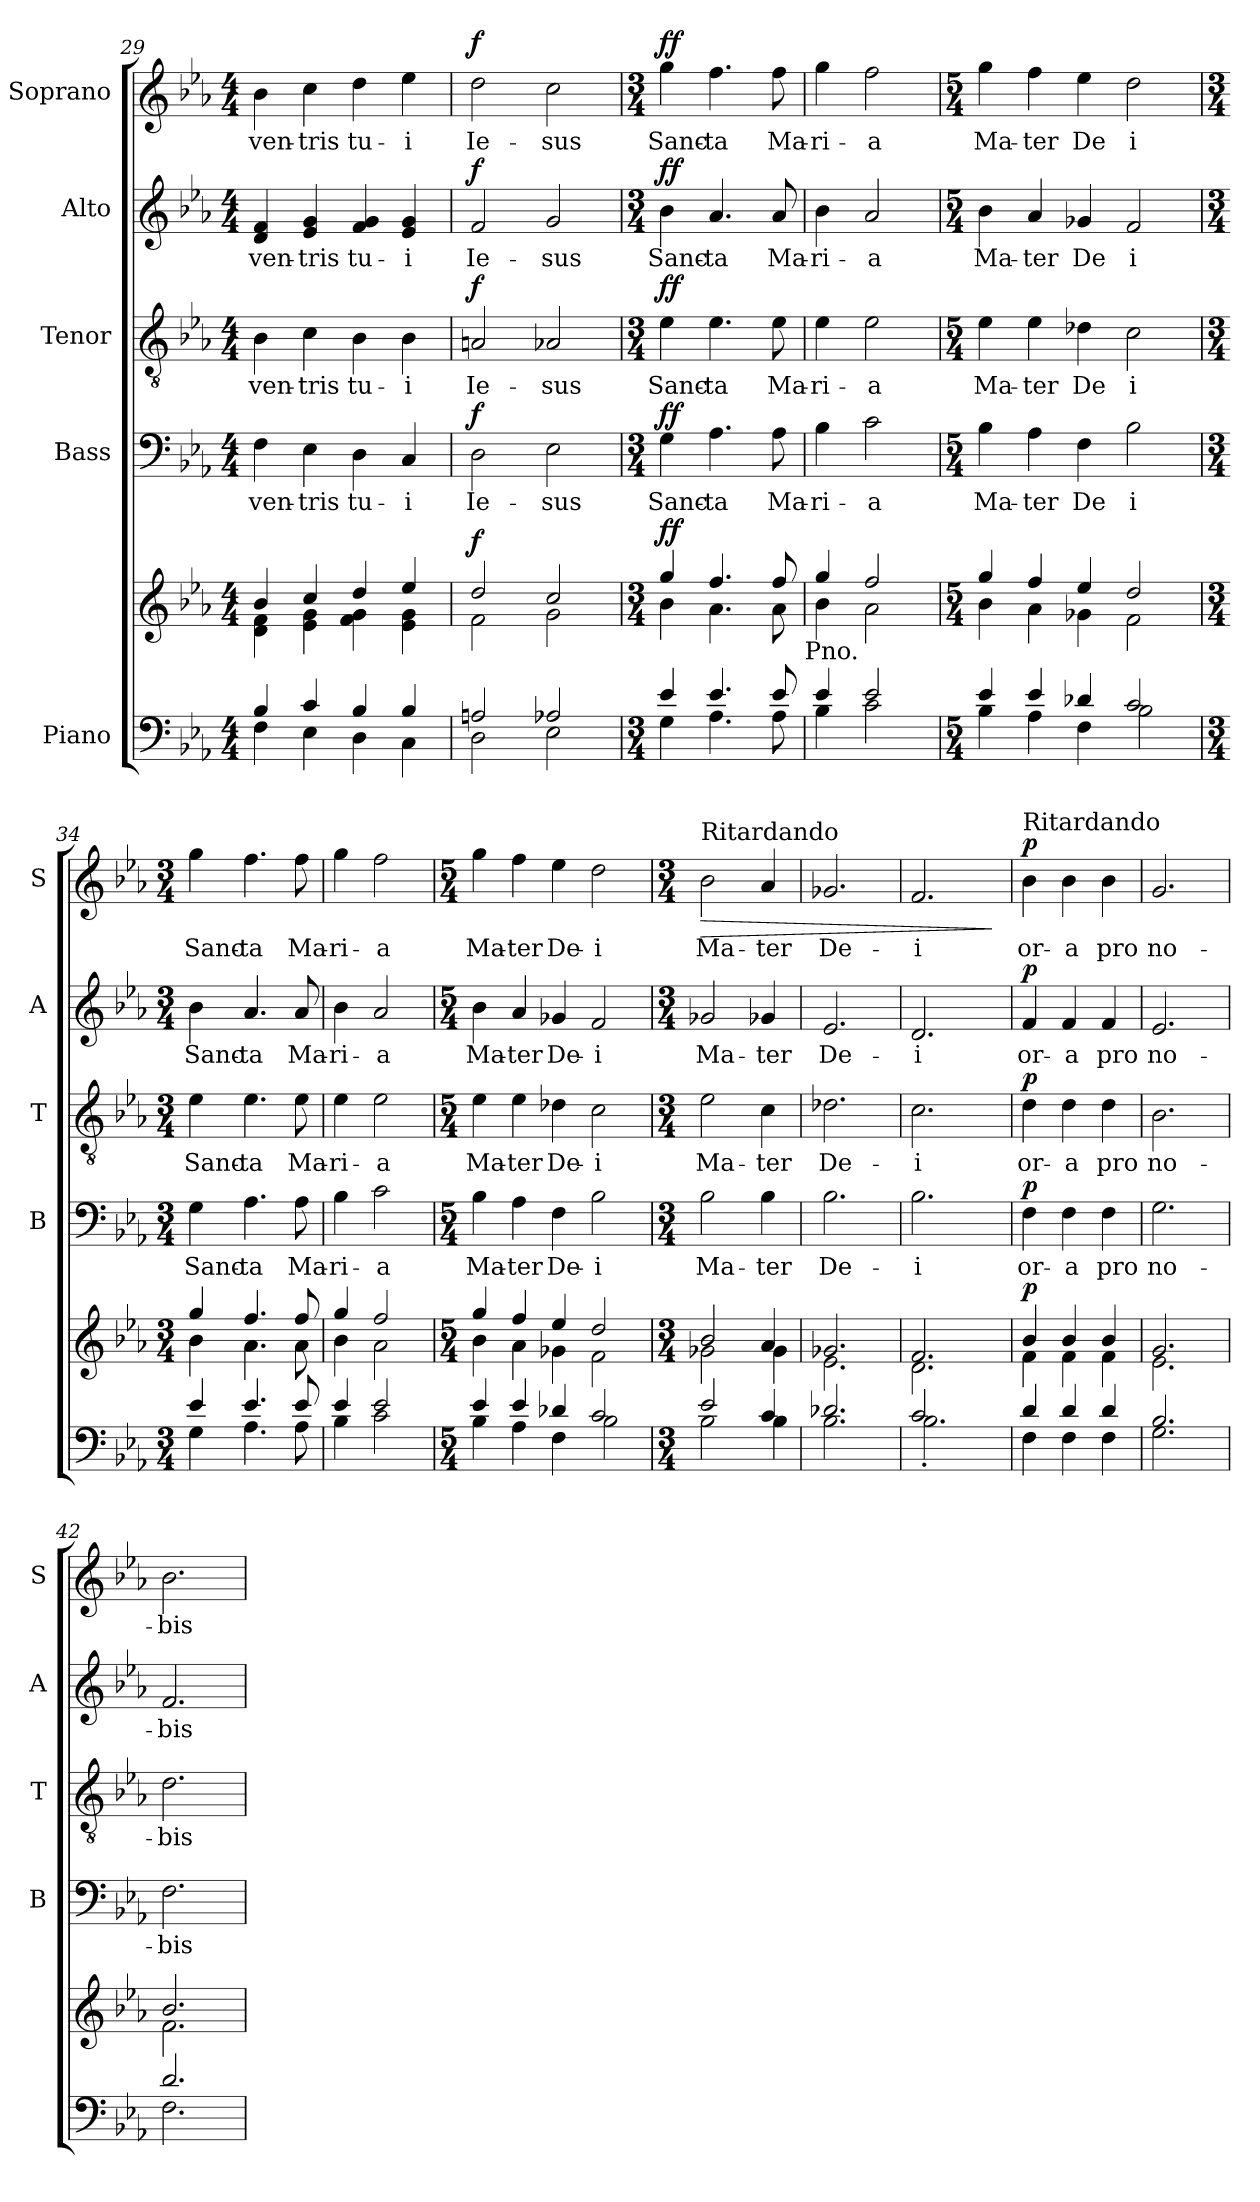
**kern	**kern	**dynam	**kern	**text	**dynam	**kern	**text	**dynam	**kern	**text	**dynam	**kern	**text	**dynam
*part5	*part5	*part5	*part4	*part4	*part4	*part3	*part3	*part3	*part2	*part2	*part2	*part1	*part1	*part1
*staff6	*staff5	*staff5/6	*staff4	*staff4	*staff4	*staff3	*staff3	*staff3	*staff2	*staff2	*staff2	*staff1	*staff1	*staff1
*I"Piano	*	*	*I"Bass	*	*	*I"Tenor	*	*	*I"Alto	*	*	*I"Soprano	*	*
*	*	*	*I'B	*	*	*I'T	*	*	*I'A	*	*	*I'S	*	*
*clefF4	*clefG2	*	*clefF4	*	*	*clefGv2	*	*	*clefG2	*	*	*clefG2	*	*
*k[b-e-a-]	*k[b-e-a-]	*	*k[b-e-a-]	*	*	*k[b-e-a-]	*	*	*k[b-e-a-]	*	*	*k[b-e-a-]	*	*
*E-:	*E-:	*	*E-:	*	*	*E-:	*	*	*E-:	*	*	*E-:	*	*
*M4/4	*M4/4	*	*M4/4	*	*	*M4/4	*	*	*M4/4	*	*	*M4/4	*	*
=29	=29	=29	=29	=29	=29	=29	=29	=29	=29	=29	=29	=29	=29	=29
*^	*^	*	*	*	*	*	*	*	*	*	*	*	*	*
!	!	!	!	!	!	!LO:LY:a	!	!	!LO:LY:a	!	!	!LO:LY:a	!	!	!LO:LY:b	!
4B-/	4F\	4b-/	4d\ 4f\	.	4F\	ven-	.	4B-\	ven-	.	4d/ 4f/	ven-	.	4b-\	ven-	.
!	!	!	!	!	!	!LO:LY:a	!	!	!LO:LY:a	!	!	!LO:LY:a	!	!	!LO:LY:b	!
4c/	4E-\	4cc/	4e-\ 4g\	.	4E-\	-tris	.	4c\	-tris	.	4e-/ 4g/	-tris	.	4cc\	-tris	.
!	!	!	!	!	!	!LO:LY:a	!	!	!LO:LY:a	!	!	!LO:LY:a	!	!	!LO:LY:b	!
4B-/	4D\	4dd/	4f\ 4g\	.	4D\	tu-	.	4B-\	tu-	.	4f/ 4g/	tu-	.	4dd\	tu-	.
!	!	!	!	!	!	!LO:LY:a	!	!	!LO:LY:a	!	!	!LO:LY:a	!	!	!LO:LY:b	!
4B-/	4C\	4ee-/	4e-\ 4g\	.	4C/	-i	.	4B-\	-i	.	4e-/ 4g/	-i	.	4ee-\	-i	.
=30	=30	=30	=30	=30	=30	=30	=30	=30	=30	=30	=30	=30	=30	=30	=30	=30
!	!	!	!	!LO:DY:a	!	!LO:LY:a	!LO:DY:a	!	!LO:LY:a	!LO:DY:a	!	!LO:LY:a	!LO:DY:a	!	!LO:LY:b	!LO:DY:a
2An/	2D\	2dd/	2f\	f	2D\	Ie-	f	2An/	Ie-	f	2f/	Ie-	f	2dd\	Ie-	f
!	!	!	!	!	!	!LO:LY:a	!	!	!LO:LY:a	!	!	!LO:LY:a	!	!	!LO:LY:b	!
2A-X/	2E-\	2cc/	2g\	.	2E-\	-sus	.	2A-X/	-sus	.	2g/	-sus	.	2cc\	-sus	.
!!LO:PB:g=z
=31	=31	=31	=31	=31	=31	=31	=31	=31	=31	=31	=31	=31	=31	=31	=31	=31
*M3/4	*	*M3/4	*	*	*M3/4	*	*	*M3/4	*	*	*M3/4	*	*	*M3/4	*	*
!	!	!	!	!LO:DY:a	!	!LO:LY:a	!LO:DY:a	!	!LO:LY:a	!LO:DY:a	!	!LO:LY:a	!LO:DY:a	!	!LO:LY:b	!LO:DY:a
4e-/	4G\	4gg/	4b-\	ff	4G\	Sanc-	ff	4e-\	Sanc-	ff	4b-\	Sanc-	ff	4gg\	Sanc-	ff
!	!	!	!	!	!	!LO:LY:a	!	!	!LO:LY:a	!	!	!LO:LY:a	!	!	!LO:LY:b	!
4.e-/	4.A-\	4.ff/	4.a-\	.	4.A-\	-ta	.	4.e-\	-ta	.	4.a-/	-ta	.	4.ff\	-ta	.
!	!	!	!	!	!	!LO:LY:a	!	!	!LO:LY:a	!	!	!LO:LY:a	!	!	!LO:LY:b	!
8e-/	8A-\	8ff/	8a-\	.	8A-\	Ma-	.	8e-\	Ma-	.	8a-/	Ma-	.	8ff\	Ma-	.
!	!	!	!LO:TX:b:t=Pno.	!	!	!	!	!	!	!	!	!	!	!	!	!
=32	=32	=32	=32	=32	=32	=32	=32	=32	=32	=32	=32	=32	=32	=32	=32	=32
!	!	!	!	!	!	!LO:LY:a	!	!	!LO:LY:a	!	!	!LO:LY:a	!	!	!LO:LY:b	!
4e-/	4B-\	4gg/	4b-\	.	4B-\	-ri-	.	4e-\	-ri-	.	4b-\	-ri-	.	4gg\	-ri-	.
!	!	!	!	!	!	!LO:LY:a	!	!	!LO:LY:a	!	!	!LO:LY:a	!	!	!LO:LY:b	!
2e-/	2c\	2ff/	2a-\	.	2c\	-a	.	2e-\	-a	.	2a-/	-a	.	2ff\	-a	.
=33	=33	=33	=33	=33	=33	=33	=33	=33	=33	=33	=33	=33	=33	=33	=33	=33
*M5/4	*	*M5/4	*	*	*M5/4	*	*	*M5/4	*	*	*M5/4	*	*	*M5/4	*	*
!	!	!	!	!	!	!LO:LY:a	!	!	!LO:LY:a	!	!	!LO:LY:a	!	!	!LO:LY:b	!
4e-/	4B-\	4gg/	4b-\	.	4B-\	Ma-	.	4e-\	Ma-	.	4b-\	Ma-	.	4gg\	Ma-	.
!	!	!	!	!	!	!LO:LY:a	!	!	!LO:LY:a	!	!	!LO:LY:a	!	!	!LO:LY:b	!
4e-/	4A-\	4ff/	4a-\	.	4A-\	-ter	.	4e-\	-ter	.	4a-/	-ter	.	4ff\	-ter	.
!	!	!	!	!	!	!LO:LY:a	!	!	!LO:LY:a	!	!	!LO:LY:a	!	!	!LO:LY:b	!
4d-X/	4F\	4ee-/	4g-X\	.	4F\	De	.	4d-X\	De	.	4g-X/	De	.	4ee-\	De	.
!	!	!	!	!	!	!LO:LY:a	!	!	!LO:LY:a	!	!	!LO:LY:a	!	!	!LO:LY:b	!
2c/	2B-\	2dd/	2f\	.	2B-\	i	.	2c\	i	.	2f/	i	.	2dd\	i	.
=34	=34	=34	=34	=34	=34	=34	=34	=34	=34	=34	=34	=34	=34	=34	=34	=34
*M3/4	*	*M3/4	*	*	*M3/4	*	*	*M3/4	*	*	*M3/4	*	*	*M3/4	*	*
!	!	!	!	!	!	!LO:LY:a	!	!	!LO:LY:a	!	!	!LO:LY:a	!	!	!LO:LY:b	!
4e-/	4G\	4gg/	4b-\	.	4G\	Sanc-	.	4e-\	Sanc-	.	4b-\	Sanc-	.	4gg\	Sanc-	.
!	!	!	!	!	!	!LO:LY:a	!	!	!LO:LY:a	!	!	!LO:LY:a	!	!	!LO:LY:b	!
4.e-/	4.A-\	4.ff/	4.a-\	.	4.A-\	-ta	.	4.e-\	-ta	.	4.a-/	-ta	.	4.ff\	-ta	.
!	!	!	!	!	!	!LO:LY:a	!	!	!LO:LY:a	!	!	!LO:LY:a	!	!	!LO:LY:b	!
8e-/	8A-\	8ff/	8a-\	.	8A-\	Ma-	.	8e-\	Ma-	.	8a-/	Ma-	.	8ff\	Ma-	.
=35	=35	=35	=35	=35	=35	=35	=35	=35	=35	=35	=35	=35	=35	=35	=35	=35
!	!	!	!	!	!	!LO:LY:a	!	!	!LO:LY:a	!	!	!LO:LY:a	!	!	!LO:LY:b	!
4e-/	4B-\	4gg/	4b-\	.	4B-\	-ri-	.	4e-\	-ri-	.	4b-\	-ri-	.	4gg\	-ri-	.
!	!	!	!	!	!	!LO:LY:a	!	!	!LO:LY:a	!	!	!LO:LY:a	!	!	!LO:LY:b	!
2e-/	2c\	2ff/	2a-\	.	2c\	-a	.	2e-\	-a	.	2a-/	-a	.	2ff\	-a	.
!!LO:LB:g=z
=36	=36	=36	=36	=36	=36	=36	=36	=36	=36	=36	=36	=36	=36	=36	=36	=36
*M5/4	*	*M5/4	*	*	*M5/4	*	*	*M5/4	*	*	*M5/4	*	*	*M5/4	*	*
!	!	!	!	!	!	!LO:LY:a	!	!	!LO:LY:a	!	!	!LO:LY:a	!	!	!LO:LY:b	!
4e-/	4B-\	4gg/	4b-\	.	4B-\	Ma-	.	4e-\	Ma-	.	4b-\	Ma-	.	4gg\	Ma-	.
!	!	!	!	!	!	!LO:LY:a	!	!	!LO:LY:a	!	!	!LO:LY:a	!	!	!LO:LY:b	!
4e-/	4A-\	4ff/	4a-\	.	4A-\	-ter	.	4e-\	-ter	.	4a-/	-ter	.	4ff\	-ter	.
!	!	!	!	!	!	!LO:LY:a	!	!	!LO:LY:a	!	!	!LO:LY:a	!	!	!LO:LY:b	!
4d-X/	4F\	4ee-/	4g-X\	.	4F\	De-	.	4d-X\	De-	.	4g-X/	De-	.	4ee-\	De-	.
!	!	!	!	!	!	!LO:LY:a	!	!	!LO:LY:a	!	!	!LO:LY:a	!	!	!LO:LY:b	!
2c/	2B-\	2dd/	2f\	.	2B-\	-i	.	2c\	-i	.	2f/	-i	.	2dd\	-i	.
=37	=37	=37	=37	=37	=37	=37	=37	=37	=37	=37	=37	=37	=37	=37	=37	=37
*M3/4	*	*M3/4	*	*	*M3/4	*	*	*M3/4	*	*	*M3/4	*	*	*M3/4	*	*
!	!	!	!	!	!	!	!	!	!	!	!	!	!	!LO:TX:a:t=Ritardando	!	!
!	!	!	!	!	!	!LO:LY:a	!	!	!LO:LY:a	!	!	!LO:LY:a	!	!	!LO:LY:b	!LO:HP:b
2e-/	2B-\	2b-/	2g-X\	.	2B-\	Ma-	.	2e-\	Ma-	.	2g-X/	Ma-	.	2b-\	Ma-	>
!	!	!	!	!	!	!LO:LY:a	!	!	!LO:LY:a	!	!	!LO:LY:a	!	!	!LO:LY:b	!
4c/	4B-\	4a-/	4g-\	.	4B-\	-ter	.	4c\	-ter	.	4g-X/	-ter	.	4a-/	-ter	.
=38	=38	=38	=38	=38	=38	=38	=38	=38	=38	=38	=38	=38	=38	=38	=38	=38
!	!	!	!	!	!	!LO:LY:a	!	!	!LO:LY:a	!	!	!LO:LY:a	!	!	!LO:LY:b	!
2.d-X/	2.B-\	2.g-X/	2.e-\	.	2.B-\	De-	.	2.d-X\	De-	.	2.e-/	De-	.	2.g-X/	De-	.
=39	=39	=39	=39	=39	=39	=39	=39	=39	=39	=39	=39	=39	=39	=39	=39	=39
!	!	!	!	!	!	!LO:LY:a	!	!	!LO:LY:a	!	!	!LO:LY:a	!	!	!LO:LY:b	!
2c/	2.B-'<\	2.f/	2.d\	.	2.B-\	-i	.	2.c\	-i	.	2.d/	-i	.	2.f/	-i	.
4ryy	.	.	.	.	.	.	.	.	.	.	.	.	.	.	.	.
*v	*v	*	*	*	*	*	*	*	*	*	*	*	*	*	*	*
*	*v	*v	*	*	*	*	*	*	*	*	*	*	*	*	*
.	.	.	.	.	.	.	.	.	.	.	.	.	.	]
=40	=40	=40	=40	=40	=40	=40	=40	=40	=40	=40	=40	=40	=40	=40
*^	*^	*	*	*	*	*	*	*	*	*	*	*	*	*
!	!	!	!	!	!	!	!	!	!	!	!	!	!	!LO:TX:a:t=Ritardando	!	!
!	!	!	!	!LO:DY:a	!	!LO:LY:a	!LO:DY:a	!	!LO:LY:a	!LO:DY:a	!	!LO:LY:a	!LO:DY:a	!	!LO:LY:b	!LO:DY:a
4d/	4F\	4b-/	4f\	p	4F\	or-	p	4d\	or-	p	4f/	or-	p	4b-\	or-	p
!	!	!	!	!	!	!LO:LY:a	!	!	!LO:LY:a	!	!	!LO:LY:a	!	!	!LO:LY:b	!
4d/	4F\	4b-/	4f\	.	4F\	-a	.	4d\	-a	.	4f/	-a	.	4b-\	-a	.
!	!	!	!	!	!	!LO:LY:a	!	!	!LO:LY:a	!	!	!LO:LY:a	!	!	!LO:LY:b	!
4d/	4F\	4b-/	4f\	.	4F\	pro	.	4d\	pro	.	4f/	pro	.	4b-\	pro	.
=41	=41	=41	=41	=41	=41	=41	=41	=41	=41	=41	=41	=41	=41	=41	=41	=41
!	!	!	!	!	!	!LO:LY:a	!	!	!LO:LY:a	!	!	!LO:LY:a	!	!	!LO:LY:b	!
2.B-/	2.G\	2.g/	2.e-\	.	2.G\	no-	.	2.B-\	no-	.	2.e-/	no-	.	2.g/	no-	.
=42	=42	=42	=42	=42	=42	=42	=42	=42	=42	=42	=42	=42	=42	=42	=42	=42
!	!	!	!	!	!	!LO:LY:a	!	!	!LO:LY:a	!	!	!LO:LY:a	!	!	!LO:LY:b	!
2.d/	2.F\	2.b-/	2.f\	.	2.F\	-bis	.	2.d\	-bis	.	2.f/	-bis	.	2.b-\	-bis	.
*v	*v	*	*	*	*	*	*	*	*	*	*	*	*	*	*	*
*	*v	*v	*	*	*	*	*	*	*	*	*	*	*	*	*
=	=	=	=	=	=	=	=	=	=	=	=	=	=	=
*-	*-	*-	*-	*-	*-	*-	*-	*-	*-	*-	*-	*-	*-	*-
